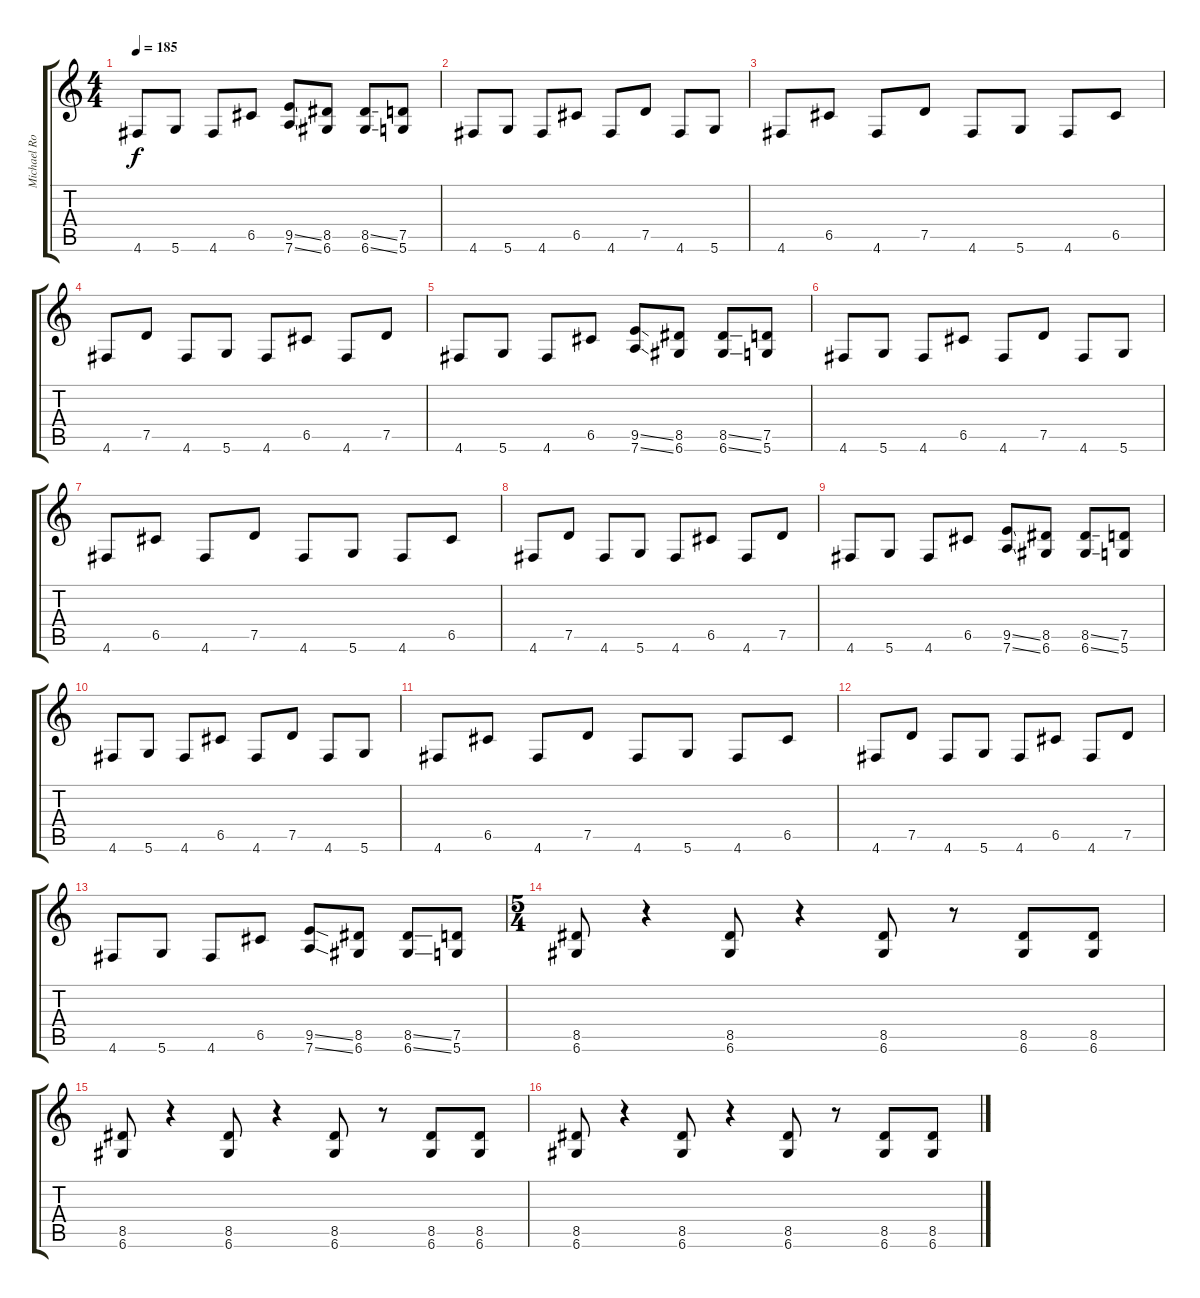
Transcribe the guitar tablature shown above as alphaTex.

\track ("Michael Romeo Lead" "Michael Ro") {instrument distortionguitar}
\staff {score tabs}
\tuning (D4 A3 F3 C3 G2 D2) {hide}
\ts (4 4)
\tempo 185
\clef g2
\ks c
4.6.8{dy f} 5.6.8 4.6.8 6.5.8 (9.5{ss} 7.6{ss}).8 (8.5 6.6).8 (8.5{ss} 6.6{ss}).8 (7.5 5.6).8 |
4.6.8 5.6.8 4.6.8 6.5.8 4.6.8 7.5.8 4.6.8 5.6.8 |
4.6.8 6.5.8 4.6.8 7.5.8 4.6.8 5.6.8 4.6.8 6.5.8 |
4.6.8 7.5.8 4.6.8 5.6.8 4.6.8 6.5.8 4.6.8 7.5.8 |
4.6.8 5.6.8 4.6.8 6.5.8 (9.5{ss} 7.6{ss}).8 (8.5 6.6).8 (8.5{ss} 6.6{ss}).8 (7.5 5.6).8 |
4.6.8 5.6.8 4.6.8 6.5.8 4.6.8 7.5.8 4.6.8 5.6.8 |
4.6.8 6.5.8 4.6.8 7.5.8 4.6.8 5.6.8 4.6.8 6.5.8 |
4.6.8 7.5.8 4.6.8 5.6.8 4.6.8 6.5.8 4.6.8 7.5.8 |
4.6.8 5.6.8 4.6.8 6.5.8 (9.5{ss} 7.6{ss}).8 (8.5 6.6).8 (8.5{ss} 6.6{ss}).8 (7.5 5.6).8 |
4.6.8 5.6.8 4.6.8 6.5.8 4.6.8 7.5.8 4.6.8 5.6.8 |
4.6.8 6.5.8 4.6.8 7.5.8 4.6.8 5.6.8 4.6.8 6.5.8 |
4.6.8 7.5.8 4.6.8 5.6.8 4.6.8 6.5.8 4.6.8 7.5.8 |
4.6.8 5.6.8 4.6.8 6.5.8 (9.5{ss} 7.6{ss}).8 (8.5 6.6).8 (8.5{ss} 6.6{ss}).8 (7.5 5.6).8 |
\ts (5 4)
(8.5 6.6).8 r.4 (8.5 6.6).8 r.4 (8.5 6.6).8 r.8 (8.5 6.6).8 (8.5 6.6).8 |
(8.5 6.6).8 r.4 (8.5 6.6).8 r.4 (8.5 6.6).8 r.8 (8.5 6.6).8 (8.5 6.6).8 |
(8.5 6.6).8 r.4 (8.5 6.6).8 r.4 (8.5 6.6).8 r.8 (8.5 6.6).8 (8.5 6.6).8
